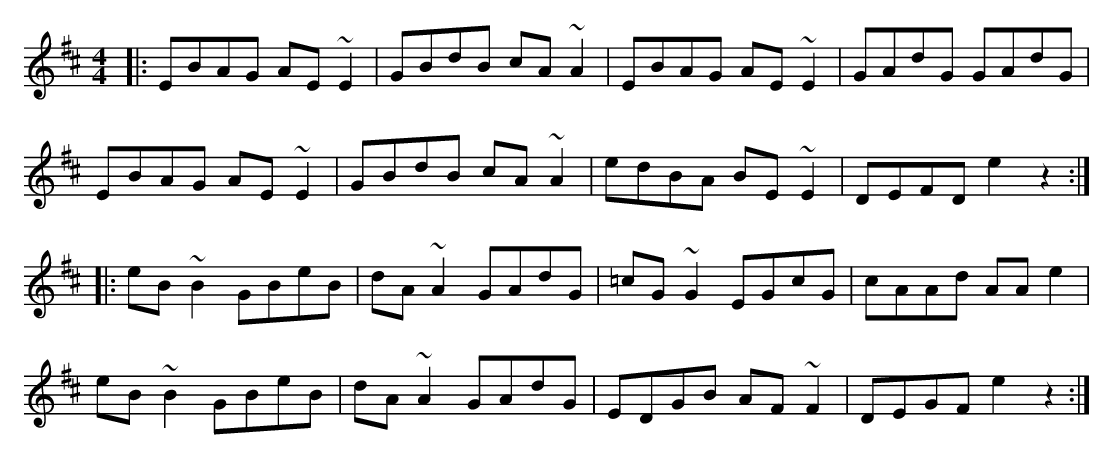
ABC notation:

X:1
M:4/4
K:Edor
|:EBAG AE~E2|GBdB cA~A2|EBAG AE~E2|GAdG GAdG|
EBAG AE~E2|GBdB cA~A2|edBA BE~E2|DEFD e2z2:|
|:eB~B2 GBeB|dA~A2 GAdG|=cG~G2 EGcG|cAAd AAe2|
eB~B2 GBeB|dA~A2 GAdG|EDGB AF~F2|DEGF e2z2:|
